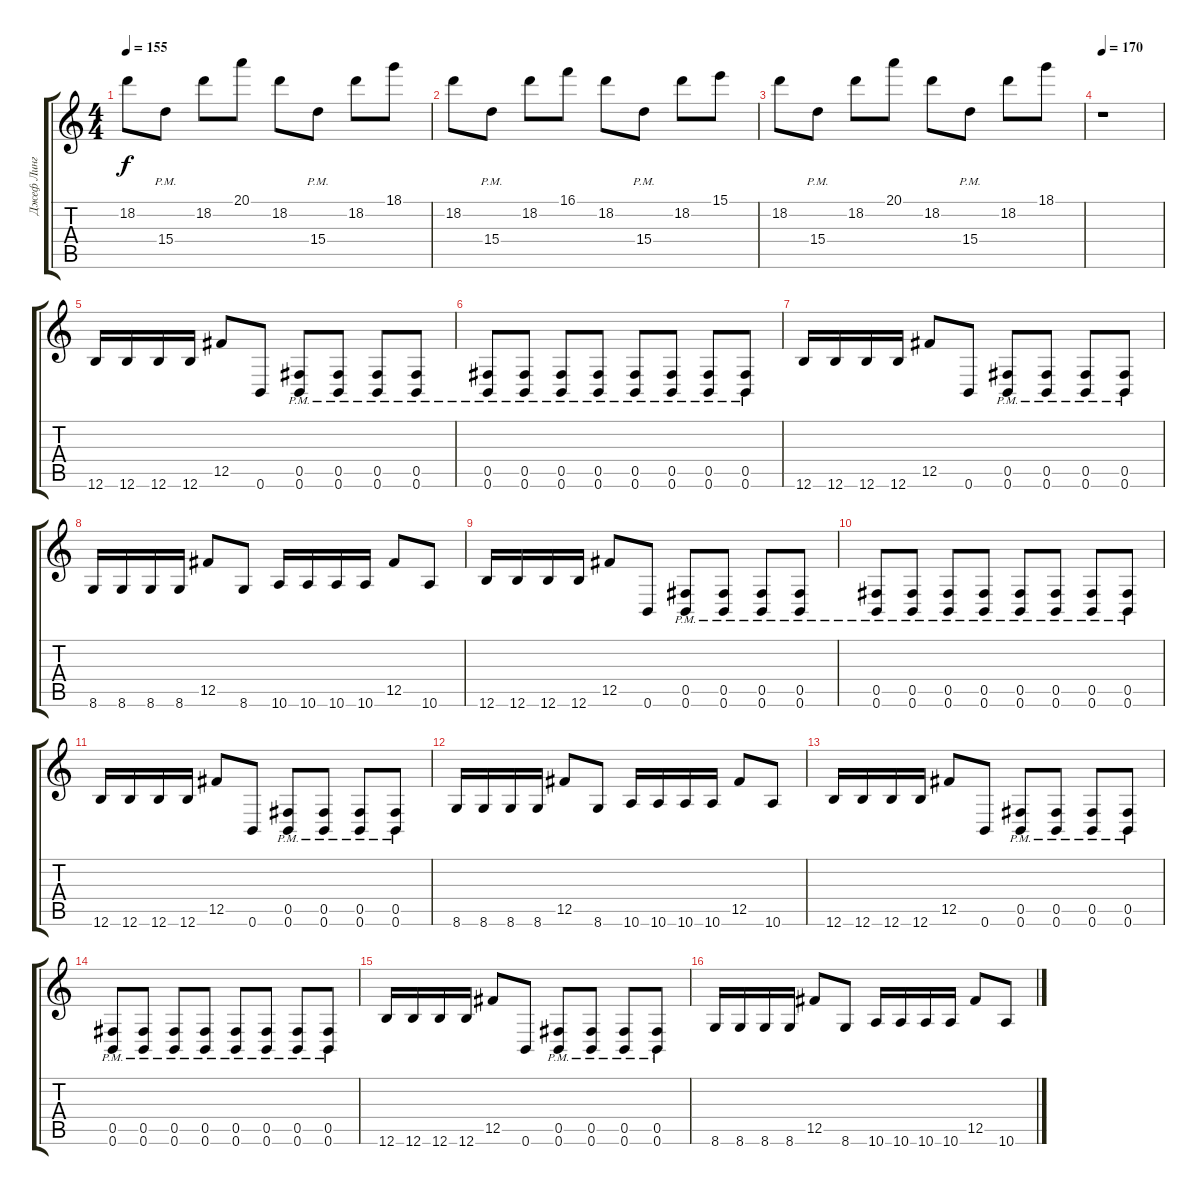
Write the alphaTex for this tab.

\track ("Джеф Линг (дабл гитар)" "Джеф Линг ") {instrument overdrivenguitar}
\staff {score tabs}
\tuning (Db4 Ab3 E3 B2 Gb2 B1) {hide}
\ts (4 4)
\tempo 155
\clef g2
\ks c
18.2.8{dy f} 15.4{pm}.8 18.2.8 20.1.8 18.2.8 15.4{pm}.8 18.2.8 18.1.8 |
18.2.8 15.4{pm}.8 18.2.8 16.1.8 18.2.8 15.4{pm}.8 18.2.8 15.1.8 |
18.2.8 15.4{pm}.8 18.2.8 20.1.8 18.2.8 15.4{pm}.8 18.2.8 18.1.8 |
\tempo 170
r.1 |
12.6.16{volume 16} 12.6.16 12.6.16 12.6.16 12.5.8 0.6.8 (0.5{pm} 0.6{pm}).8 (0.5{pm} 0.6{pm}).8 (0.5{pm} 0.6{pm}).8 (0.5{pm} 0.6{pm}).8 |
(0.5{pm} 0.6{pm}).8 (0.5{pm} 0.6{pm}).8 (0.5{pm} 0.6{pm}).8 (0.5{pm} 0.6{pm}).8 (0.5{pm} 0.6{pm}).8 (0.5{pm} 0.6{pm}).8 (0.5{pm} 0.6{pm}).8 (0.5{pm} 0.6{pm}).8 |
12.6.16 12.6.16 12.6.16 12.6.16 12.5.8 0.6.8 (0.5{pm} 0.6{pm}).8 (0.5{pm} 0.6{pm}).8 (0.5{pm} 0.6{pm}).8 (0.5{pm} 0.6{pm}).8 |
8.6.16 8.6.16 8.6.16 8.6.16 12.5.8 8.6.8 10.6.16 10.6.16 10.6.16 10.6.16 12.5.8 10.6.8 |
12.6.16 12.6.16 12.6.16 12.6.16 12.5.8 0.6.8 (0.5{pm} 0.6{pm}).8 (0.5{pm} 0.6{pm}).8 (0.5{pm} 0.6{pm}).8 (0.5{pm} 0.6{pm}).8 |
(0.5{pm} 0.6{pm}).8 (0.5{pm} 0.6{pm}).8 (0.5{pm} 0.6{pm}).8 (0.5{pm} 0.6{pm}).8 (0.5{pm} 0.6{pm}).8 (0.5{pm} 0.6{pm}).8 (0.5{pm} 0.6{pm}).8 (0.5{pm} 0.6{pm}).8 |
12.6.16 12.6.16 12.6.16 12.6.16 12.5.8 0.6.8 (0.5{pm} 0.6{pm}).8 (0.5{pm} 0.6{pm}).8 (0.5{pm} 0.6{pm}).8 (0.5{pm} 0.6{pm}).8 |
8.6.16 8.6.16 8.6.16 8.6.16 12.5.8 8.6.8 10.6.16 10.6.16 10.6.16 10.6.16 12.5.8 10.6.8 |
12.6.16 12.6.16 12.6.16 12.6.16 12.5.8 0.6.8 (0.5{pm} 0.6{pm}).8 (0.5{pm} 0.6{pm}).8 (0.5{pm} 0.6{pm}).8 (0.5{pm} 0.6{pm}).8 |
(0.5{pm} 0.6{pm}).8 (0.5{pm} 0.6{pm}).8 (0.5{pm} 0.6{pm}).8 (0.5{pm} 0.6{pm}).8 (0.5{pm} 0.6{pm}).8 (0.5{pm} 0.6{pm}).8 (0.5{pm} 0.6{pm}).8 (0.5{pm} 0.6{pm}).8 |
12.6.16 12.6.16 12.6.16 12.6.16 12.5.8 0.6.8 (0.5{pm} 0.6{pm}).8 (0.5{pm} 0.6{pm}).8 (0.5{pm} 0.6{pm}).8 (0.5{pm} 0.6{pm}).8 |
8.6.16 8.6.16 8.6.16 8.6.16 12.5.8 8.6.8 10.6.16 10.6.16 10.6.16 10.6.16 12.5.8 10.6.8
